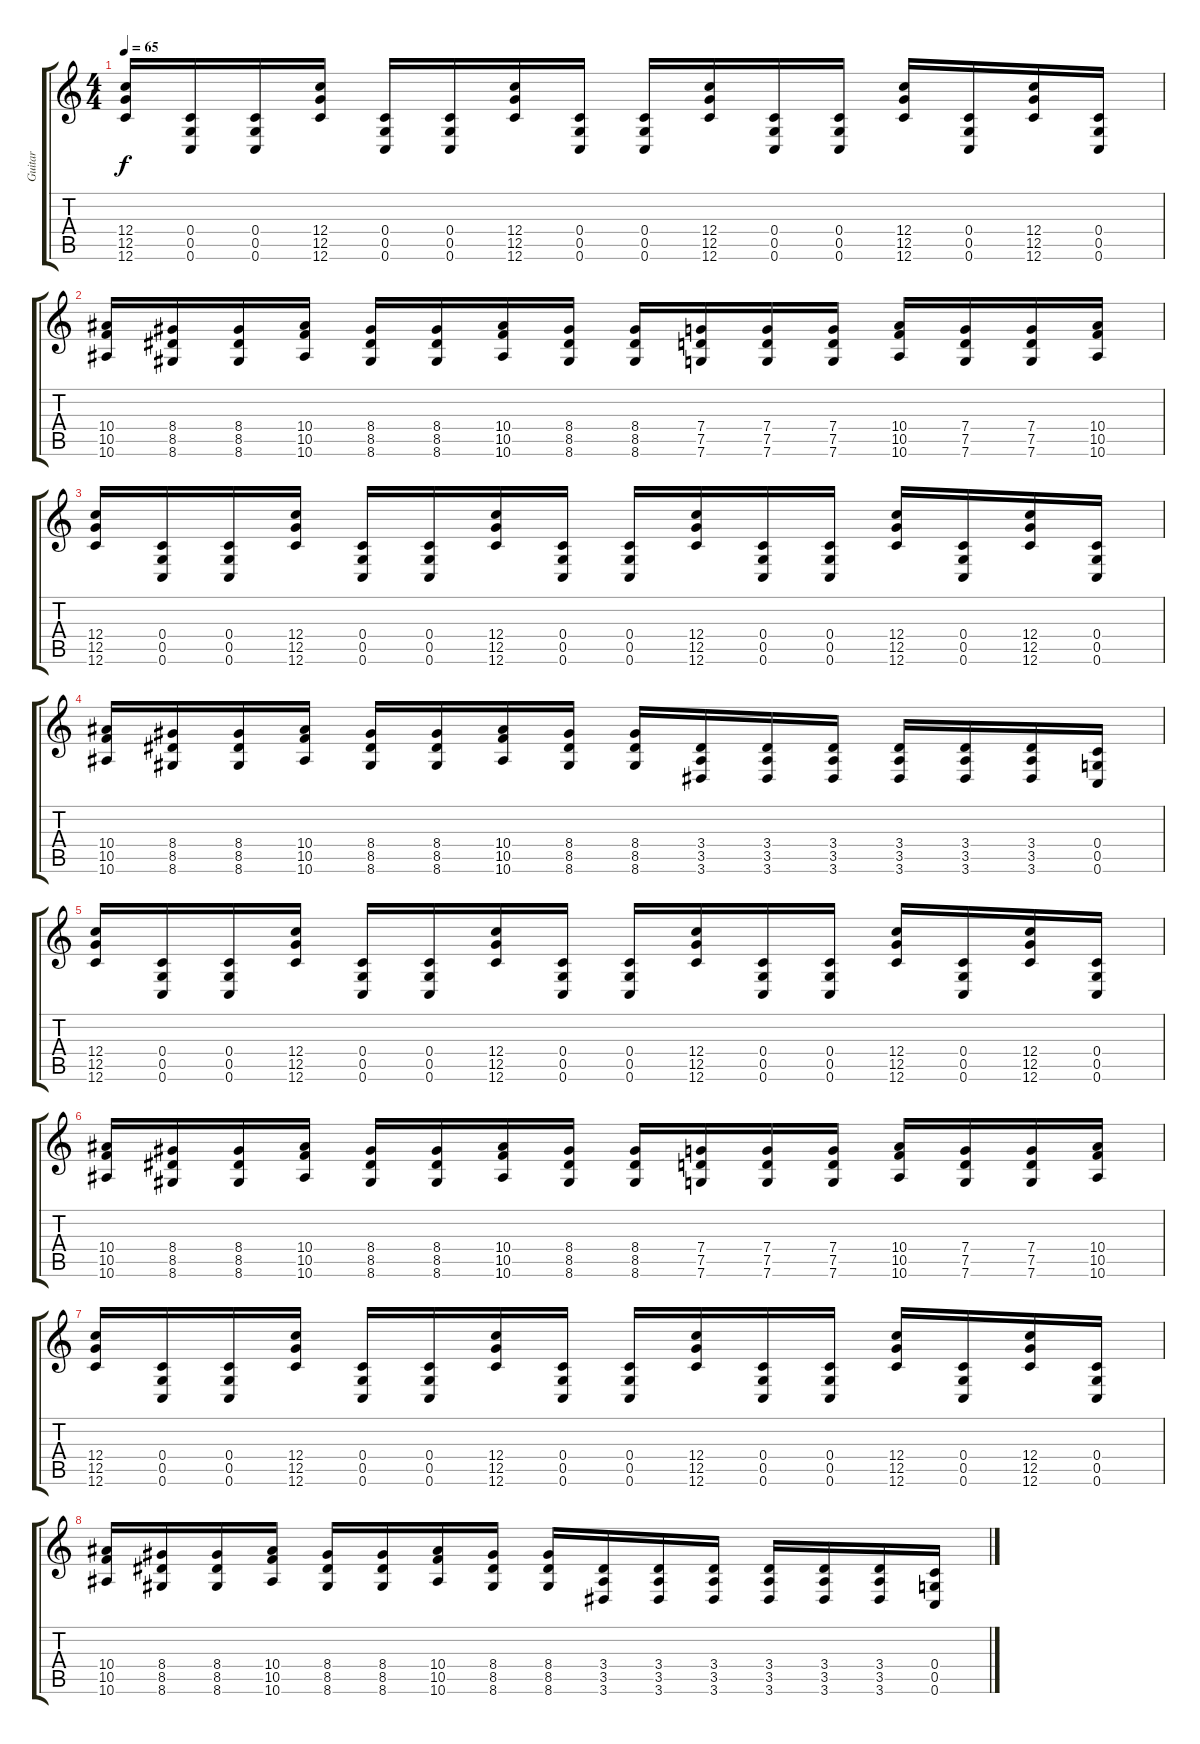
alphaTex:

\track ("Guitar" "Guitar") {instrument electricguitarclean}
\staff {score tabs}
\tuning (D4 A3 F3 C3 G2 C2) {hide}
\ts (4 4)
\tempo 65
\clef g2
\ks c
(12.4 12.5 12.6).16{dy f} (0.4 0.5 0.6).16 (0.4 0.5 0.6).16 (12.4 12.5 12.6).16 (0.4 0.5 0.6).16 (0.4 0.5 0.6).16 (12.4 12.5 12.6).16 (0.4 0.5 0.6).16 (0.4 0.5 0.6).16 (12.4 12.5 12.6).16 (0.4 0.5 0.6).16 (0.4 0.5 0.6).16 (12.4 12.5 12.6).16 (0.4 0.5 0.6).16 (12.4 12.5 12.6).16 (0.4 0.5 0.6).16 |
(10.4 10.5 10.6).16 (8.4 8.5 8.6).16 (8.4 8.5 8.6).16 (10.4 10.5 10.6).16 (8.4 8.5 8.6).16 (8.4 8.5 8.6).16 (10.4 10.5 10.6).16 (8.4 8.5 8.6).16 (8.4 8.5 8.6).16 (7.4 7.5 7.6).16 (7.4 7.5 7.6).16 (7.4 7.5 7.6).16 (10.4 10.5 10.6).16 (7.4 7.5 7.6).16 (7.4 7.5 7.6).16 (10.4 10.5 10.6).16 |
(12.4 12.5 12.6).16 (0.4 0.5 0.6).16 (0.4 0.5 0.6).16 (12.4 12.5 12.6).16 (0.4 0.5 0.6).16 (0.4 0.5 0.6).16 (12.4 12.5 12.6).16 (0.4 0.5 0.6).16 (0.4 0.5 0.6).16 (12.4 12.5 12.6).16 (0.4 0.5 0.6).16 (0.4 0.5 0.6).16 (12.4 12.5 12.6).16 (0.4 0.5 0.6).16 (12.4 12.5 12.6).16 (0.4 0.5 0.6).16 |
(10.4 10.5 10.6).16 (8.4 8.5 8.6).16 (8.4 8.5 8.6).16 (10.4 10.5 10.6).16 (8.4 8.5 8.6).16 (8.4 8.5 8.6).16 (10.4 10.5 10.6).16 (8.4 8.5 8.6).16 (8.4 8.5 8.6).16 (3.4 3.5 3.6).16 (3.4 3.5 3.6).16 (3.4 3.5 3.6).16 (3.4 3.5 3.6).16 (3.4 3.5 3.6).16 (3.4 3.5 3.6).16 (0.4 0.5 0.6).16 |
(12.4 12.5 12.6).16 (0.4 0.5 0.6).16 (0.4 0.5 0.6).16 (12.4 12.5 12.6).16 (0.4 0.5 0.6).16 (0.4 0.5 0.6).16 (12.4 12.5 12.6).16 (0.4 0.5 0.6).16 (0.4 0.5 0.6).16 (12.4 12.5 12.6).16 (0.4 0.5 0.6).16 (0.4 0.5 0.6).16 (12.4 12.5 12.6).16 (0.4 0.5 0.6).16 (12.4 12.5 12.6).16 (0.4 0.5 0.6).16 |
(10.4 10.5 10.6).16 (8.4 8.5 8.6).16 (8.4 8.5 8.6).16 (10.4 10.5 10.6).16 (8.4 8.5 8.6).16 (8.4 8.5 8.6).16 (10.4 10.5 10.6).16 (8.4 8.5 8.6).16 (8.4 8.5 8.6).16 (7.4 7.5 7.6).16 (7.4 7.5 7.6).16 (7.4 7.5 7.6).16 (10.4 10.5 10.6).16 (7.4 7.5 7.6).16 (7.4 7.5 7.6).16 (10.4 10.5 10.6).16 |
(12.4 12.5 12.6).16 (0.4 0.5 0.6).16 (0.4 0.5 0.6).16 (12.4 12.5 12.6).16 (0.4 0.5 0.6).16 (0.4 0.5 0.6).16 (12.4 12.5 12.6).16 (0.4 0.5 0.6).16 (0.4 0.5 0.6).16 (12.4 12.5 12.6).16 (0.4 0.5 0.6).16 (0.4 0.5 0.6).16 (12.4 12.5 12.6).16 (0.4 0.5 0.6).16 (12.4 12.5 12.6).16 (0.4 0.5 0.6).16 |
(10.4 10.5 10.6).16 (8.4 8.5 8.6).16 (8.4 8.5 8.6).16 (10.4 10.5 10.6).16 (8.4 8.5 8.6).16 (8.4 8.5 8.6).16 (10.4 10.5 10.6).16 (8.4 8.5 8.6).16 (8.4 8.5 8.6).16 (3.4 3.5 3.6).16 (3.4 3.5 3.6).16 (3.4 3.5 3.6).16 (3.4 3.5 3.6).16 (3.4 3.5 3.6).16 (3.4 3.5 3.6).16 (0.4 0.5 0.6).16
